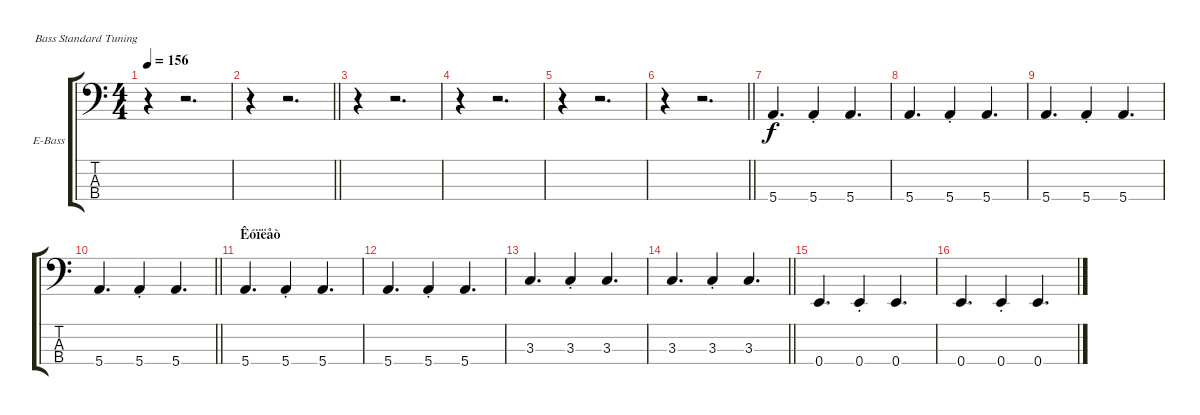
\bracketExtendMode groupsimilarinstruments
\firstSystemTrackNameOrientation horizontal
\otherSystemsTrackNameOrientation horizontal
\track ("Áàñ-ãèòàðà" "E-Bass") {instrument electricbassfinger}
\staff {score tabs}
\tuning (G2 D2 A1 E1)
\ts (4 4)
\tempo 156
\clef f4
\ks c
r.4{dy f} r.2{d} |
\barLineRight lightlight
r.4 r.2{d} |
r.4 r.2{d} |
r.4 r.2{d} |
r.4 r.2{d} |
\barLineRight lightlight
r.4 r.2{d} |
5.4.4{d} 5.4{st}.4 5.4.4{d} |
5.4.4{d} 5.4{st}.4 5.4.4{d} |
5.4.4{d} 5.4{st}.4 5.4.4{d} |
\barLineRight lightlight
5.4.4{d} 5.4{st}.4 5.4.4{d} |
\section ("" "Êóïëåò")
5.4.4{d} 5.4{st}.4 5.4.4{d} |
5.4.4{d} 5.4{st}.4 5.4.4{d} |
3.3.4{d} 3.3{st}.4 3.3.4{d} |
\barLineRight lightlight
3.3.4{d} 3.3{st}.4 3.3.4{d} |
0.4.4{d} 0.4{st}.4 0.4.4{d} |
0.4.4{d} 0.4{st}.4 0.4.4{d}
